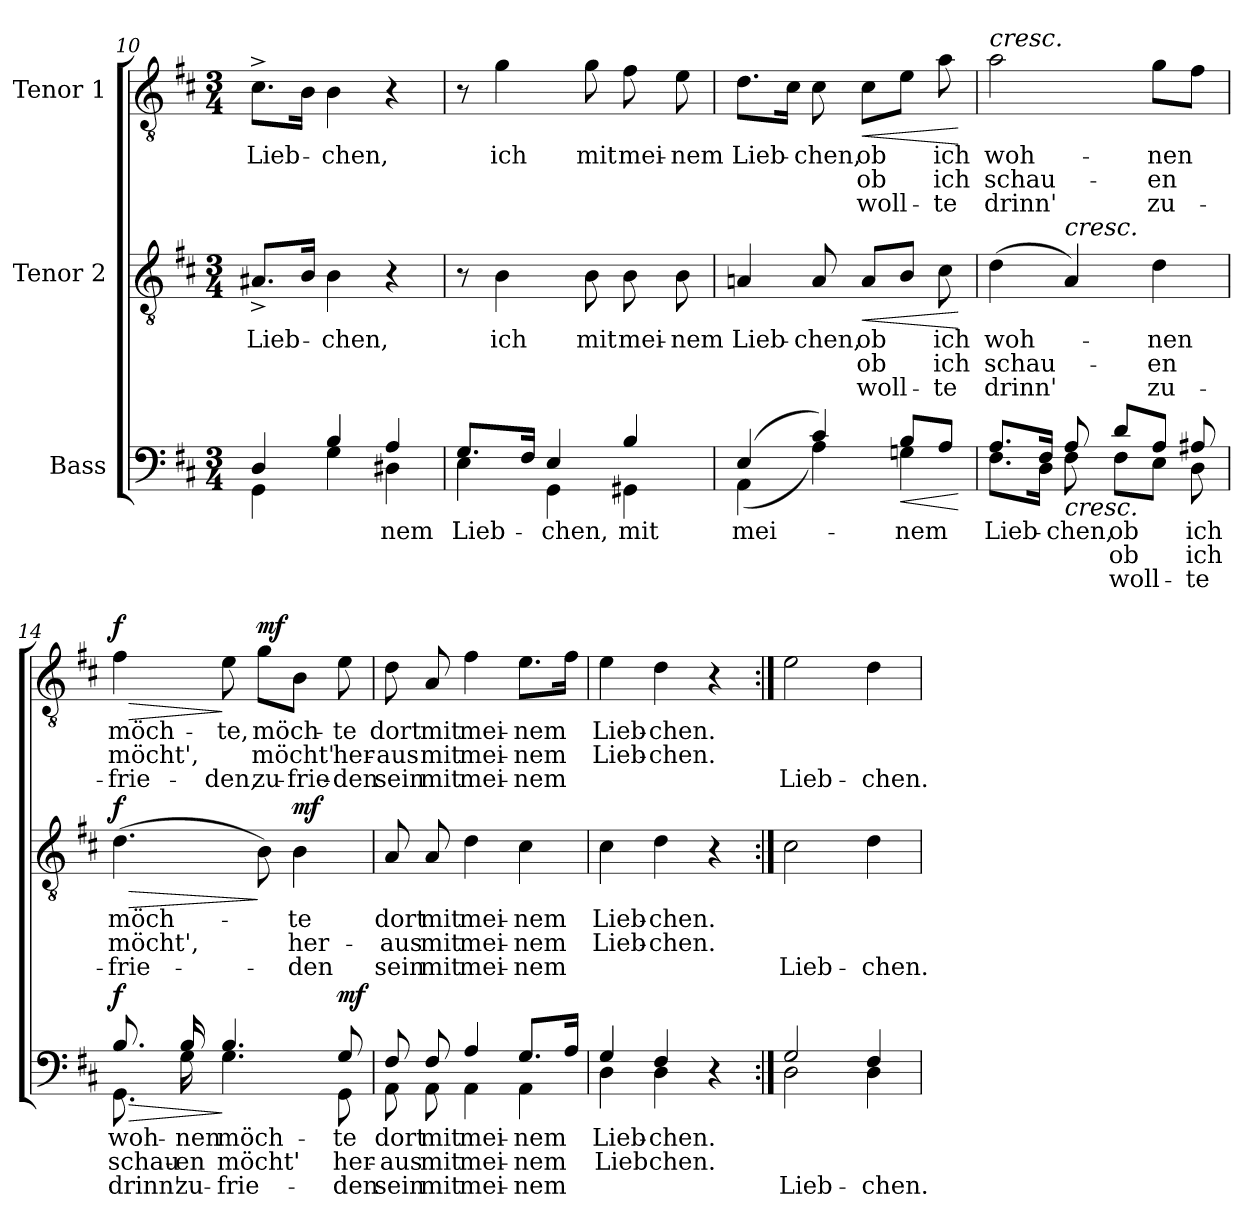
**kern	**text	**text	**text	**dynam	**kern	**text	**text	**text	**dynam	**kern	**text	**text	**text	**dynam
*part3	*part3	*part3	*part3	*part3	*part2	*part2	*part2	*part2	*part2	*part1	*part1	*part1	*part1	*part1
*staff3	*staff3	*staff3	*staff3	*staff3	*staff2	*staff2	*staff2	*staff2	*staff2	*staff1	*staff1	*staff1	*staff1	*staff1
*I"Bass	*	*	*	*	*I"Tenor 2	*	*	*	*	*I"Tenor 1	*	*	*	*
*clefF4	*	*	*	*	*clefGv2	*	*	*	*	*clefGv2	*	*	*	*
*k[f#c#]	*	*	*	*	*k[f#c#]	*	*	*	*	*k[f#c#]	*	*	*	*
*M3/4	*	*	*	*	*M3/4	*	*	*	*	*M3/4	*	*	*	*
=10	=10	=10	=10	=10	=10	=10	=10	=10	=10	=10	=10	=10	=10	=10
*^	*	*	*	*	*	*	*	*	*	*	*	*	*	*
4D/	4GG\	.	.	.	.	8.A#X^/L	Lieb-	.	.	.	8.c#^\L	Lieb-	.	.	.
.	.	.	.	.	.	16B/Jk	.	.	.	.	16B\Jk	.	.	.	.
4B/	4G\	.	.	.	.	4B\	-chen,	.	.	.	4B\	-chen,	.	.	.
4A/	4D#X\	-nem	.	.	.	4r	.	.	.	.	4r	.	.	.	.
!!LO:LB:g=z
=11	=11	=11	=11	=11	=11	=11	=11	=11	=11	=11	=11	=11	=11	=11	=11
8.G/L	4E\	Lieb-	.	.	.	8r	.	.	.	.	8r	.	.	.	.
.	.	.	.	.	.	4B\	ich	.	.	.	4g\	ich	.	.	.
16F#/Jk	.	.	.	.	.	.	.	.	.	.	.	.	.	.	.
4E/	4GG\	-chen,	.	.	.	.	.	.	.	.	.	.	.	.	.
.	.	.	.	.	.	8B\	mit	.	.	.	8g\	mit	.	.	.
4B/	4GG#X\	mit	.	.	.	8B\	mei-	.	.	.	8f#\	mei-	.	.	.
.	.	.	.	.	.	8B\	-nem	.	.	.	8e\	-nem	.	.	.
=12	=12	=12	=12	=12	=12	=12	=12	=12	=12	=12	=12	=12	=12	=12	=12
(4E/	(4AA\	mei-	.	.	.	4An/	Lieb-	.	.	.	8.d\L	Lieb-	.	.	.
.	.	.	.	.	.	.	.	.	.	.	16c#\Jk	.	.	.	.
4c#/)	4A\)	.	.	.	.	8A/	-chen,	.	.	.	8c#\	-chen,	.	.	.
!	!	!	!	!	!	!	!	!	!	!LO:HP:b	!	!	!	!	!LO:HP:b
.	.	.	.	.	.	8A/L	ob	ob	woll-	<	8c#\L	ob	ob	woll-	<
!	!	!	!	!	!LO:HP:b	!	!	!	!	!	!	!	!	!	!
8B/L	4Gn\	-nem	.	.	<	8B/J	.	.	.	.	8e\J	.	.	.	.
8A/J	.	.	.	.	.	8c#\	ich	ich	-te	.	8a\	ich	ich	-te	.
*v	*v	*	*	*	*	*	*	*	*	*	*	*	*	*	*
.	.	.	.	[	.	.	.	.	[	.	.	.	.	[
=13	=13	=13	=13	=13	=13	=13	=13	=13	=13	=13	=13	=13	=13	=13
*^	*	*	*	*	*	*	*	*	*	*	*	*	*	*
!	!	!	!	!	!	!	!	!	!	!	!LO:TX:a:i:t=cresc.	!	!	!	!
8.A/L	8.F#\L	Lieb-	.	.	.	(4d\	woh-	schau-	drinn'	.	2a\	woh-	schau-	drinn'	.
16F#/Jk	16D\Jk	.	.	.	.	.	.	.	.	.	.	.	.	.	.
!	!	!	!	!	!	!LO:TX:a:i:t=cresc.	!	!	!	!	!	!	!	!	!
!LO:TX:b:i:t=cresc.	!	!	!	!	!	!	!	!	!	!	!	!	!	!	!
8A/	8F#\	-chen,	.	.	.	4A/)	.	.	.	.	.	.	.	.	.
8d/L	8F#\L	ob	ob	woll-	.	.	.	.	.	.	.	.	.	.	.
8A/J	8E\J	.	.	.	.	4d\	-nen	-en	zu-	.	8g\L	-nen	-en	zu-	.
8A#X/	8D\	ich	ich	-te	.	.	.	.	.	.	8f#\J	.	.	.	.
!!LO:LB:g=z
=14	=14	=14	=14	=14	=14	=14	=14	=14	=14	=14	=14	=14	=14	=14	=14
!	!	!	!	!	!LO:HP:b	!	!	!	!	!LO:HP:b	!	!	!	!	!LO:HP:b
!	!	!	!	!	!LO:DY:n=1:b	!	!	!	!	!LO:DY:n=1:a	!	!	!	!	!LO:DY:n=1:a
8.B/	8.GG\	woh-	schau-	drinn'	> f	(4.d\	möch-	möcht',	-frie-	> f	4f#\	möch-	-möcht',	-frie-	> f
16B/	16G\	-nen	-en	zu-	.	.	.	.	.	.	.	.	.	.	.
4.B/	4.G\	möch-	möcht'	-frie-	]	.	.	.	.	.	8e\	-te,	.	-den,	]
!	!	!	!	!	!	!	!	!	!	!	!	!	!	!	!LO:DY:n=2:a
.	.	.	.	.	.	8B\)	.	.	.	]	8g\L	möch-	möcht'	zu-	mf
!	!	!	!	!	!	!	!	!	!	!LO:DY:n=2:a	!	!	!	!	!
.	.	.	.	.	.	4B\	-te	her-	-den	mf	8B\J	.	.	-frie-	.
!	!	!	!	!	!LO:DY:n=2:b	!	!	!	!	!	!	!	!	!	!
8G/	8GG\	-te	her-	-den	mf	.	.	.	.	.	8e\	-te	her-	-den	.
=15	=15	=15	=15	=15	=15	=15	=15	=15	=15	=15	=15	=15	=15	=15	=15
8F#/	8AA\	dort	-aus	sein	.	8A/	dort	-aus	sein	.	8d\	dort	-aus	sein	.
8F#/	8AA\	mit	mit	mit	.	8A/	mit	mit	mit	.	8A/	mit	mit	mit	.
4A/	4AA\	mei-	mei-	mei-	.	4d\	mei-	mei-	mei-	.	4f#\	mei-	mei-	mei-	.
8.G/L	4AA\	-nem	-nem	-nem	.	4c#\	-nem	-nem	-nem	.	8.e\L	-nem	-nem	-nem	.
16A/Jk	.	.	.	.	.	.	.	.	.	.	16f#\Jk	.	.	.	.
=16	=16	=16	=16	=16	=16	=16	=16	=16	=16	=16	=16	=16	=16	=16	=16
4G/	4D\	Lieb-	Lieb	.	.	4c#\	Lieb-	Lieb-	.	.	4e\	Lieb-	Lieb-	.	.
4F#/	4D\	-chen.	chen.	.	.	4d\	-chen.	-chen.	.	.	4d\	-chen.	-chen.	.	.
4r	4ryy	.	.	.	.	4r	.	.	.	.	4r	.	.	.	.
=17:|!	=17:|!	=17:|!	=17:|!	=17:|!	=17:|!	=17:|!	=17:|!	=17:|!	=17:|!	=17:|!	=17:|!	=17:|!	=17:|!	=17:|!	=17:|!
2G/	2D\	.	.	Lieb-	.	2c#\	.	.	Lieb-	.	2e\	.	.	Lieb-	.
4F#/	4D\	.	.	-chen.	.	4d\	.	.	-chen.	.	4d\	.	.	-chen.	.
*v	*v	*	*	*	*	*	*	*	*	*	*	*	*	*	*
=	=	=	=	=	=	=	=	=	=	=	=	=	=	=
*-	*-	*-	*-	*-	*-	*-	*-	*-	*-	*-	*-	*-	*-	*-
